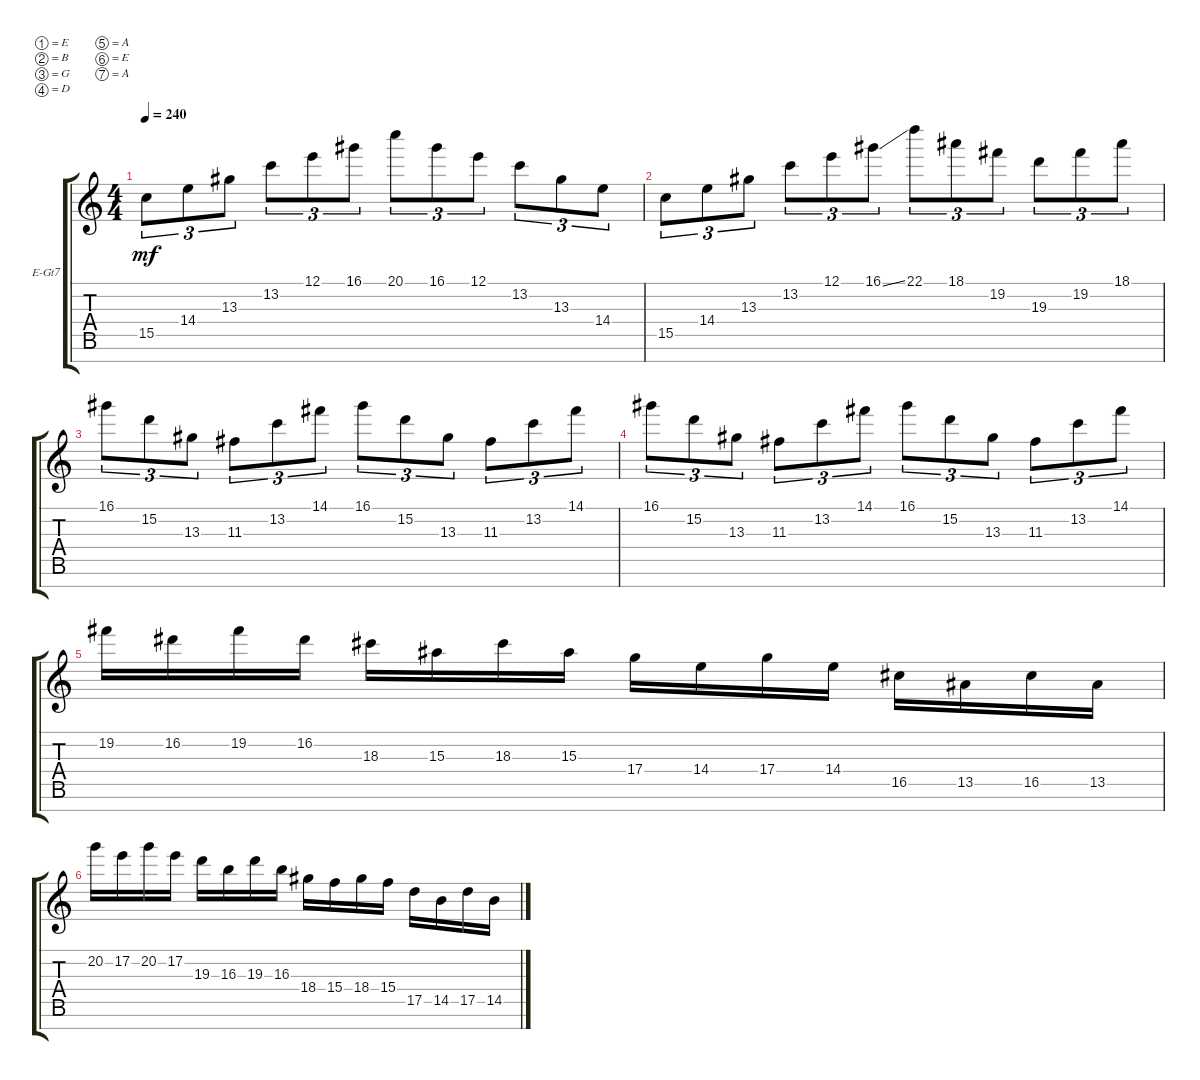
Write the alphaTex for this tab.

\defaultSystemsLayout 4
\bracketExtendMode groupsimilarinstruments
\firstSystemTrackNameOrientation horizontal
\otherSystemsTrackNameOrientation horizontal
\track ("Electric Guitar" "E-Gt7") {instrument distortionguitar}
\staff {score tabs}
\tuning (E4 B3 G3 D3 A2 E2 A1)
\ts (4 4)
\tempo 240
\clef g2
\ks c
15.5.8{tu (3 2) dy mf} 14.4.8{tu (3 2)} 13.3.8{tu (3 2)} 13.2.8{tu (3 2)} 12.1.8{tu (3 2)} 16.1.8{tu (3 2)} 20.1.8{tu (3 2)} 16.1.8{tu (3 2)} 12.1.8{tu (3 2)} 13.2.8{tu (3 2)} 13.3.8{tu (3 2)} 14.4.8{tu (3 2)} |
15.5.8{tu (3 2)} 14.4.8{tu (3 2)} 13.3.8{tu (3 2)} 13.2.8{tu (3 2)} 12.1.8{tu (3 2)} 16.1{ss}.8{tu (3 2)} 22.1.8{tu (3 2)} 18.1.8{tu (3 2)} 19.2.8{tu (3 2)} 19.3.8{tu (3 2)} 19.2.8{tu (3 2)} 18.1.8{tu (3 2)} |
16.1.8{tu (3 2)} 15.2.8{tu (3 2)} 13.3.8{tu (3 2)} 11.3.8{tu (3 2)} 13.2.8{tu (3 2)} 14.1.8{tu (3 2)} 16.1.8{tu (3 2)} 15.2.8{tu (3 2)} 13.3.8{tu (3 2)} 11.3.8{tu (3 2)} 13.2.8{tu (3 2)} 14.1.8{tu (3 2)} |
16.1.8{tu (3 2)} 15.2.8{tu (3 2)} 13.3.8{tu (3 2)} 11.3.8{tu (3 2)} 13.2.8{tu (3 2)} 14.1.8{tu (3 2)} 16.1.8{tu (3 2)} 15.2.8{tu (3 2)} 13.3.8{tu (3 2)} 11.3.8{tu (3 2)} 13.2.8{tu (3 2)} 14.1.8{tu (3 2)} |
19.2.16 16.2.16 19.2.16 16.2.16 18.3.16 15.3.16 18.3.16 15.3.16 17.4.16 14.4.16 17.4.16 14.4.16 16.5.16 13.5.16 16.5.16 13.5.16 |
20.2.16 17.2.16 20.2.16 17.2.16 19.3.16 16.3.16 19.3.16 16.3.16 18.4.16 15.4.16 18.4.16 15.4.16 17.5.16 14.5.16 17.5.16 14.5.16
